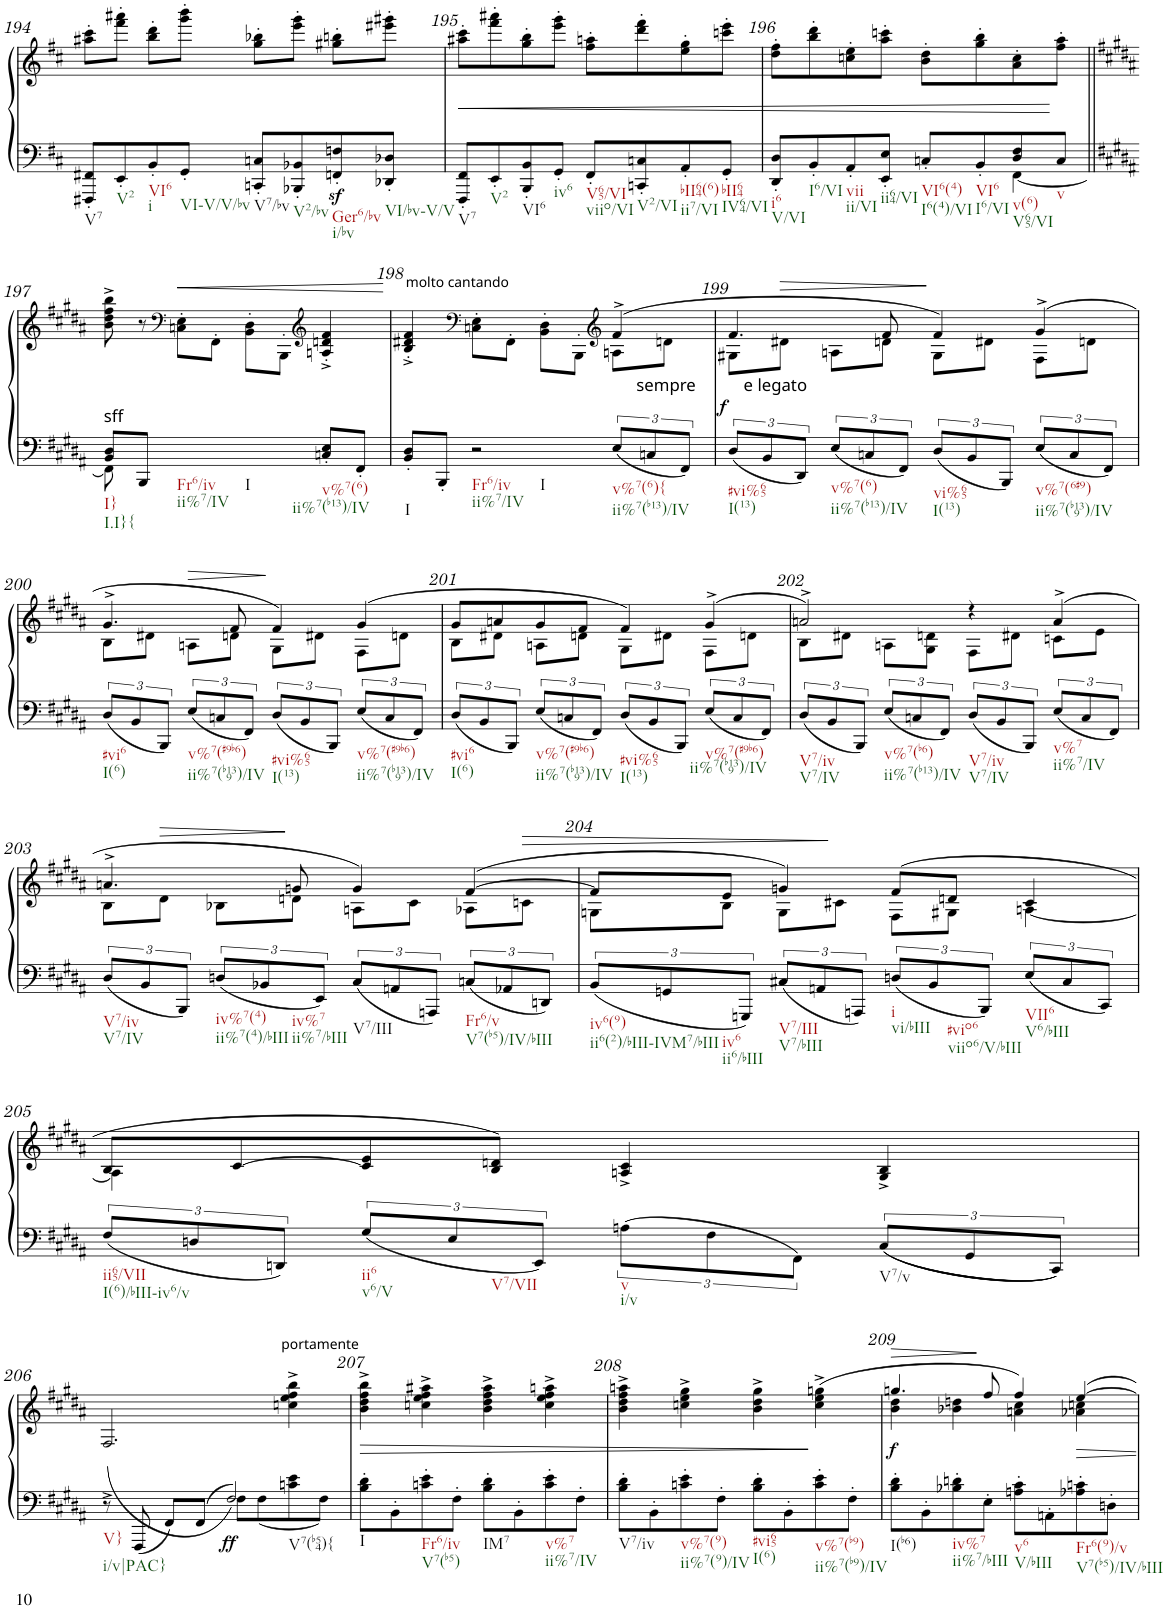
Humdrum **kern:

**kern	**kern	**dynam
*part1	*part1	*part1
*staff2	*staff1	*staff1/2
*I"Klavier	*	*
*I'Klav.	*	*
!!LO:PB:g=z
*clefF4	*clefF4	*
*k[f#c#]	*k[f#c#]	*
*D:	*D:	*
*M2/2	*M2/2	*
*met(c|)	*met(c|)	*
=194	=194	=194
!LO:TX:b:t=V7	!	!
8FFF#X/' 8FF#X/'L	8aa#X\' 8ccc#\'L	.
!LO:TX:b:t=V2	!	!
8EE'/	8fff#\' 8aaa#X\'J	.
!LO:TX:b:t=VI6	!	!
!LO:TX:b:t=i	!	!
8BB'/	8bb\' 8ddd\'L	.
!LO:TX:b:t=VI-V/V/bv	!	!
8GG'/J	8ggg\' 8bbb\'J	.
!LO:TX:b:t=V7/bv	!	!
8CCn/' 8Cn/'L	8gg\' 8bb-X\'L	.
!LO:TX:b:t=V2/bv	!	!
8BBB-X/' 8BB-X/'	8eee\' 8ggg\'J	.
!LO:TX:b:t=Ger6/bv	!	!
!LO:TX:b:t=i/bv	!	!
8FFn/z<' 8Fn/z<'	8gg#X\' 8bbn\'L	.
!LO:TX:b:t=VI/bv-V/V	!	!
8DD-X/' 8D-X/'J	8eee#X\' 8ggg#X\'J	.
=195	=195	=195
!LO:TX:b:t=V7	!	!
!	!	!LO:HP:b
8FFF#/' 8FF#/'L	8aa#X\' 8ccc#\'L	<
!LO:TX:b:t=V2	!	!
8EE'/	8fff#\' 8aaa#X\'	.
!LO:TX:b:t=VI6	!	!
8BBB/' 8BB/'	8gg\' 8bb\'	.
!LO:TX:b:t=iv6	!	!
8GG'/J	8eee\' 8ggg\'J	.
!LO:TX:b:t=V65/VI	!	!
!LO:TX:b:t=viio/VI	!	!
8FF#'/L	8ff#\' 8aan\'L	.
!LO:TX:b:t=V2/VI	!	!
8CCn/' 8Cn/'	8ddd\' 8fff#\'	.
!LO:TX:b:t=bII64(6)	!	!
!LO:TX:b:t=ii7/VI	!	!
8AA'/	8ee\' 8gg\'	.
!LO:TX:b:t=bII64	!	!
!LO:TX:b:t=IV64/VI	!	!
8GG'/J	8cccn\' 8eee\'J	.
=196	=196	=196
*^	*	*
!LO:TX:b:t=i6	!	!	!
!LO:TX:b:t=V/VI	!	!	!
8DD/' 8D/'L	2.ryy	8dd\' 8ff#\'L	.
!LO:TX:b:t=I6/VI	!	!	!
8BB'/	.	8bb\' 8ddd\'	.
!LO:TX:b:t=vii	!	!	!
!LO:TX:b:t=ii/VI	!	!	!
8AA'/	.	8ccn\' 8ee\'	.
!LO:TX:b:t=ii64/VI	!	!	!
8EE/' 8E/'J	.	8aa\' 8cccn\'J	.
!LO:TX:b:t=VI6(4)	!	!	!
!LO:TX:b:t=I6(4)/VI	!	!	!
8Cn'/L	.	8b\' 8dd\'L	.
!LO:TX:b:t=VI6	!	!	!
!LO:TX:b:t=I6/VI	!	!	!
8BB'/	.	8gg\' 8bb\'	.
!LO:TX:b:t=v(6)	!	!	!
!LO:TX:b:t=V65/VI	!	!	!
8D/ 8F#/	[4FF#\	8a\' 8cc\'	.
!LO:TX:b:t=v	!	!	!
8C/J	.	8ff#\' 8aa\'J	.
*v	*v	*	*
.	.	[
!!LO:LB:g=z
=197||	=197||	=197||
*k[f#c#g#d#a#]	*k[f#c#g#d#a#]	*
*B:	*B:	*
*^	*	*
!LO:TX:a:t=sff	!	!	!
!LO:TX:b:t=I}	!	!	!
!LO:TX:b:t=I.I}{	!	!	!
!	!	!	!LO:HP:b
8BB/ 8D#/L	8FF#\]	8b\^ 8dd#\^ 8ff#\^ 8bb\^	<
8BBB/J	8ryy	8r	.
*	*	*clefF4	*
!LO:TX:b:t=Fr6/iv	!	!	!
!LO:TX:b:t=ii%7/IV	!	!	!
!LO:TX:b:t=I	!	!	!
!	!	!	!LO:HP:b
2ryy	4ryy	8Cn\' 8E\'L	<
.	.	8FF#'\J	.
.	2ryy	8BB\' 8D#\'L	.
.	.	8BBB'\J	.
*	*	*clefG2	*
!LO:TX:b:t=v%7(6)	!	!	!
!LO:TX:b:t=ii%7(b13)/IV	!	!	!
8Cn/' 8E/'L	.	4An/'^ 4dn/'^ 4f#/'^	.
8FF#'/J	.	.	.
*v	*v	*	*
.	.	[
=198	=198	=198
*	*^	*
!	!LO:TX:a:t=molto cantando	!	!
!LO:TX:b:t=I	!	!	!
8BB/' 8D#/'L	4B/'^ 4d#X/'^ 4f#/'^	2.ryy	.
8BBB'/J	.	.	.
*	*clefF4	*	*
!LO:TX:b:t=Fr6/iv	!	!	!
!LO:TX:b:t=ii%7/IV	!	!	!
!LO:TX:b:t=I	!	!	!
2r	8Cn\' 8E\'L	.	.
.	8FF#'\J	.	.
.	8BB\' 8D#\'L	.	.
.	8BBB'\J	.	.
*	*clefG2	*	*
!LO:TX:a:t=sempre           e legato	!	!	!
!LO:TX:b:t=v%7(6){	!	!	!
!LO:TX:b:t=ii%7(b13)/IV	!	!	!
12E/L	(4f#^/	8An\L	.
12Cn/	.	.	.
.	.	8dn\J	.
12FF#/J	.	.	.
=199	=199	=199	=199
!LO:TX:b:t=#vi%65	!	!	!
!LO:TX:b:t=I(13)	!	!	!
!	!	!	!LO:DY:a=2
12D#/L	4.f#/	8G#X\L	f
12BB/	.	.	.
!	!	!	!LO:HP:b
.	.	8d#X\J	>
12DD#/J	.	.	.
!LO:TX:b:t=v%7(6)	!	!	!
!LO:TX:b:t=ii%7(b13)/IV	!	!	!
12E/L	.	8An\L	.
12Cn/	.	.	.
.	8f#/	8dn\J	.
12FF#/J	.	.	.
!LO:TX:b:t=vi%65	!	!	!
!LO:TX:b:t=I(13)	!	!	!
12D#/L	4f#/)	8G#\L	[
12BB/	.	.	.
.	.	8d#X\J	.
12BBB/J	.	.	.
!LO:TX:b:t=v%7(6#9)	!	!	!
!LO:TX:b:t=ii%7(b139)/IV	!	!	!
12E/L	(4g#^/	8F#\L	.
12C/	.	.	.
.	.	8dn\J	.
12FF#/J	.	.	.
!!LO:LB:g=z	!!
=200	=200	=200	=200
!LO:TX:b:t=#vi6	!	!	!
!LO:TX:b:t=I(6)	!	!	!
12D#/L	4.g#^/	8B\L	.
12BB/	.	.	.
.	.	8d#X\J	.
12BBB/J	.	.	.
!LO:TX:b:t=v%7(#9b6)	!	!	!
!LO:TX:b:t=ii%7(b139)/IV	!	!	!
!	!	!	!LO:HP:b
12E/L	.	8An\L	>
12Cn/	.	.	.
.	8f#/	8dn\J	.
12FF#/J	.	.	.
!LO:TX:b:t=#vi%65	!	!	!
!LO:TX:b:t=I(13)	!	!	!
12D#/L	4f#/)	8G#\L	]
12BB/	.	.	.
.	.	8d#X\J	.
12BBB/J	.	.	.
!LO:TX:b:t=v%7(#9b6)	!	!	!
!LO:TX:b:t=ii%7(b139)/IV	!	!	!
12E/L	(4g#/	8F#\L	.
12C/	.	.	.
.	.	8dn\J	.
12FF#/J	.	.	.
=201	=201	=201	=201
!LO:TX:b:t=#vi6	!	!	!
!LO:TX:b:t=I(6)	!	!	!
12D#/L	8g#/L	8B\L	.
12BB/	.	.	.
.	8an/	8d#X\J	.
12BBB/J	.	.	.
!LO:TX:b:t=v%7(#9b6)	!	!	!
!LO:TX:b:t=ii%7(b139)/IV	!	!	!
12E/L	8g#/	8An\L	.
12Cn/	.	.	.
.	8f#/J	8dn\J	.
12FF#/J	.	.	.
!LO:TX:b:t=#vi%65	!	!	!
!LO:TX:b:t=I(13)	!	!	!
12D#/L	4f#/)	8G#\L	.
12BB/	.	.	.
.	.	8d#X\J	.
12BBB/J	.	.	.
!LO:TX:b:t=v%7(#9b6)	!	!	!
!LO:TX:b:t=ii%7(b139)/IV	!	!	!
12E/L	(4g#^/	8F#\L	.
12C/	.	.	.
.	.	8dn\J	.
12FF#/J	.	.	.
=202	=202	=202	=202
!LO:TX:b:t=V7/iv	!	!	!
!LO:TX:b:t=V7/IV	!	!	!
12D#/L	2an^/)	8B\L	.
12BB/	.	.	.
.	.	8d#X\J	.
12BBB/J	.	.	.
!LO:TX:b:t=v%7(b6)	!	!	!
!LO:TX:b:t=ii%7(b13)/IV	!	!	!
12E/L	.	8An\L	.
12Cn/	.	.	.
.	.	8G#\ 8dn\J	.
12FF#/J	.	.	.
!LO:TX:b:t=V7/iv	!	!	!
!LO:TX:b:t=V7/IV	!	!	!
12D#/L	4r	8F#\L	.
12BB/	.	.	.
.	.	8d#X\J	.
12BBB/J	.	.	.
!LO:TX:b:t=v%7	!	!	!
!LO:TX:b:t=ii%7/IV	!	!	!
12E/L	(4a^/	8cn\L	.
12C/	.	.	.
.	.	8e\J	.
12FF#/J	.	.	.
!!LO:LB:g=z	!!
=203	=203	=203	=203
!LO:TX:b:t=V7/iv	!	!	!
!LO:TX:b:t=V7/IV	!	!	!
12D#/L	4.an^/	8B\L	.
12BB/	.	.	.
!	!	!	!LO:HP:b
.	.	8d#\J	>
12BBB/J	.	.	.
!LO:TX:b:t=iv%7(4)	!	!	!
!LO:TX:b:t=ii%7(4)/bIII	!	!	!
12Dn/L	.	8B-X\L	.
!LO:TX:b:t=iv%7	!	!	!
!LO:TX:b:t=ii%7/bIII	!	!	!
12BB-X/	.	.	.
.	8gn/	8dn\J	]
12EE/J	.	.	.
!LO:TX:b:t=V7/III	!	!	!
12C#/L	4g/)	8An\L	.
12AAn/	.	.	.
.	.	8c#\J	.
12AAAn/J	.	.	.
!LO:TX:b:t=Fr6/v	!	!	!
!LO:TX:b:t=V7(b5)/IV/bIII	!	!	!
12Cn/L	([>4f#/	8A-X\L	.
12AA-X/	.	.	.
!	!	!	!LO:HP:b
.	.	8cn\J	>
12DDn/J	.	.	.
=204	=204	=204	=204
!LO:TX:b:t=iv6(9)	!	!	!
!LO:TX:b:t=ii6(2)/bIII-IVM7/bIII	!	!	!
12BB/L	8f#/L]	8Gn\L	.
!LO:TX:b:t=iv6	!	!	!
!LO:TX:b:t=ii6/bIII	!	!	!
12GGn/	.	.	.
.	8e/J	8B\J	.
12GGGn/J	.	.	.
!LO:TX:b:t=V7/III	!	!	!
!LO:TX:b:t=V7/bIII	!	!	!
12C#X/L	4gn/)	8G\L	.
12AAn/	.	.	.
.	.	8c#X\J	]
12AAAn/J	.	.	.
!LO:TX:b:t=i	!	!	!
!LO:TX:b:t=vi/bIII	!	!	!
12Dn/L	(8f#/L	8F#\L	.
!LO:TX:b:t=#vio6	!	!	!
!LO:TX:b:t=viio6/V/bIII	!	!	!
12BB/	.	.	.
.	8dn/J	8G#X\J	.
12BBB/J	.	.	.
!LO:TX:b:t=VII6	!	!	!
!LO:TX:b:t=V6/bIII	!	!	!
12E/L	4c#/	[<4An\	.
12C#/	.	.	.
12CC#/J	.	.	.
!!LO:LB:g=z	!!
=205	=205	=205	=205
!LO:TX:b:t=ii65/VII	!	!	!
!LO:TX:b:t=I(6)/bIII-iv6/v	!	!	!
12F#/L	8B/L	4A\]	.
12Dn/	.	.	.
.	[8c#/	.	.
12DDn/J	.	.	.
!LO:TX:b:t=ii6	!	!	!
!LO:TX:b:t=v6/V	!	!	!
12G#/L	8c#/] 8e/	2.ryy	.
!LO:TX:b:t=V7/VII	!	!	!
12E/	.	.	.
.	8B/ 8dn/J)	.	.
12EE/J	.	.	.
!LO:TX:b:t=v	!	!	!
!LO:TX:b:t=i/v	!	!	!
12An\L	4An/^ 4c#/^	.	.
12F#\	.	.	.
12FF#\J	.	.	.
!LO:TX:b:t=V7/v	!	!	!
12C#/L	4G#/^ 4B/^	.	.
12GG#/	.	.	.
12CC#/J	.	.	.
*	*v	*v	*
!!LO:LB:g=z
=206	=206	=206
*^	*	*
!LO:TX:b:t=V}	!	!	!
!LO:TX:b:t=i/v|PAC}	!	!	!
8r	2ryy	(2.F#^/	.
8FFF#/	.	.	.
8FF#/L	.	.	.
8FF#/J	.	.	.
!LO:TX:b:t=V7(b54){	!	!	!
!	!	!	!LO:DY:b=2
2F#/)	8F#\L	.	ff
.	8F#\	.	.
!	!	!LO:TX:a:t=portamente	!
.	8cn\ 8e\	4ccn\^ 4ee\^ 4ff#\^ 4bb\^	.
.	8F#\J	.	.
=207	=207	=207	=207
!LO:TX:b:t=I	!	!	!
!	!	!	!LO:HP:b
*v	*v	*	*
8B\' 8d#\'L	4b\^ 4dd#\^ 4ff#\^ 4bb\^	>
8BB'\	.	.
!LO:TX:b:t=Fr6/iv	!	!
!LO:TX:b:t=V7(b5)	!	!
8cn\' 8e\'	4ccn\^ 4ee\^ 4ff#\^ 4aa#X\^	.
8F#'\J	.	.
!LO:TX:b:t=IM7	!	!
8B\' 8d#\'L	4b\^ 4dd#\^ 4ff#\^ 4aa#\^	.
8BB'\	.	.
!LO:TX:b:t=v%7	!	!
!LO:TX:b:t=ii%7/IV	!	!
8c\' 8e\'	4cc\^ 4ee\^ 4ff#\^ 4aan\^	.
8F#'\J	.	.
=208	=208	=208
!LO:TX:b:t=V7/iv	!	!
8B\' 8d#\'L	4b\^ 4dd#\^ 4ff#\^ 4aan\^	.
8BB'\	.	.
!LO:TX:b:t=v%7(9)	!	!
!LO:TX:b:t=ii%7(9)/IV	!	!
8cn\' 8e\'	4ccn\^ 4ee\^ 4gg#\^	.
8F#'\J	.	.
!LO:TX:b:t=#vi65	!	!
!LO:TX:b:t=I(6)	!	!
8B\' 8d#\'L	4b\^ 4dd#\^ 4gg#\^	.
8BB'\	.	.
!LO:TX:b:t=v%7(b9)	!	!
!LO:TX:b:t=ii%7(b9)/IV	!	!
8c\' 8e\'	(4cc\^ 4ee\^ 4ggn\^	]
8F#'\J	.	.
=209	=209	=209
*	*^	*
!LO:TX:b:t=I(b6)	!	!	!
!	!	!	!LO:DY:b
8B\' 8d#\'L	4.ggn/	4b\ 4dd#\	f
8BB'\	.	.	.
!LO:TX:b:t=iv%7	!	!	!
!LO:TX:b:t=ii%7/bIII	!	!	!
8B-X\' 8dn\'	.	4b-X\ 4ddn\	.
8E'\J	8ff#/	.	]
!LO:TX:b:t=v6	!	!	!
!LO:TX:b:t=V/bIII	!	!	!
8An\' 8c#\'L	4ff#/)	4an\ 4cc#\	.
8AAn'\	.	.	.
!LO:TX:b:t=Fr6(9)/v	!	!	!
!LO:TX:b:t=V7(b5)/IV/bIII	!	!	!
8A-X\' 8cn\'	[>4ee/	4a-X\ 4ccn\	.
8Dn'\J	.	.	.
*	*v	*v	*
=	=	=
*-	*-	*-
